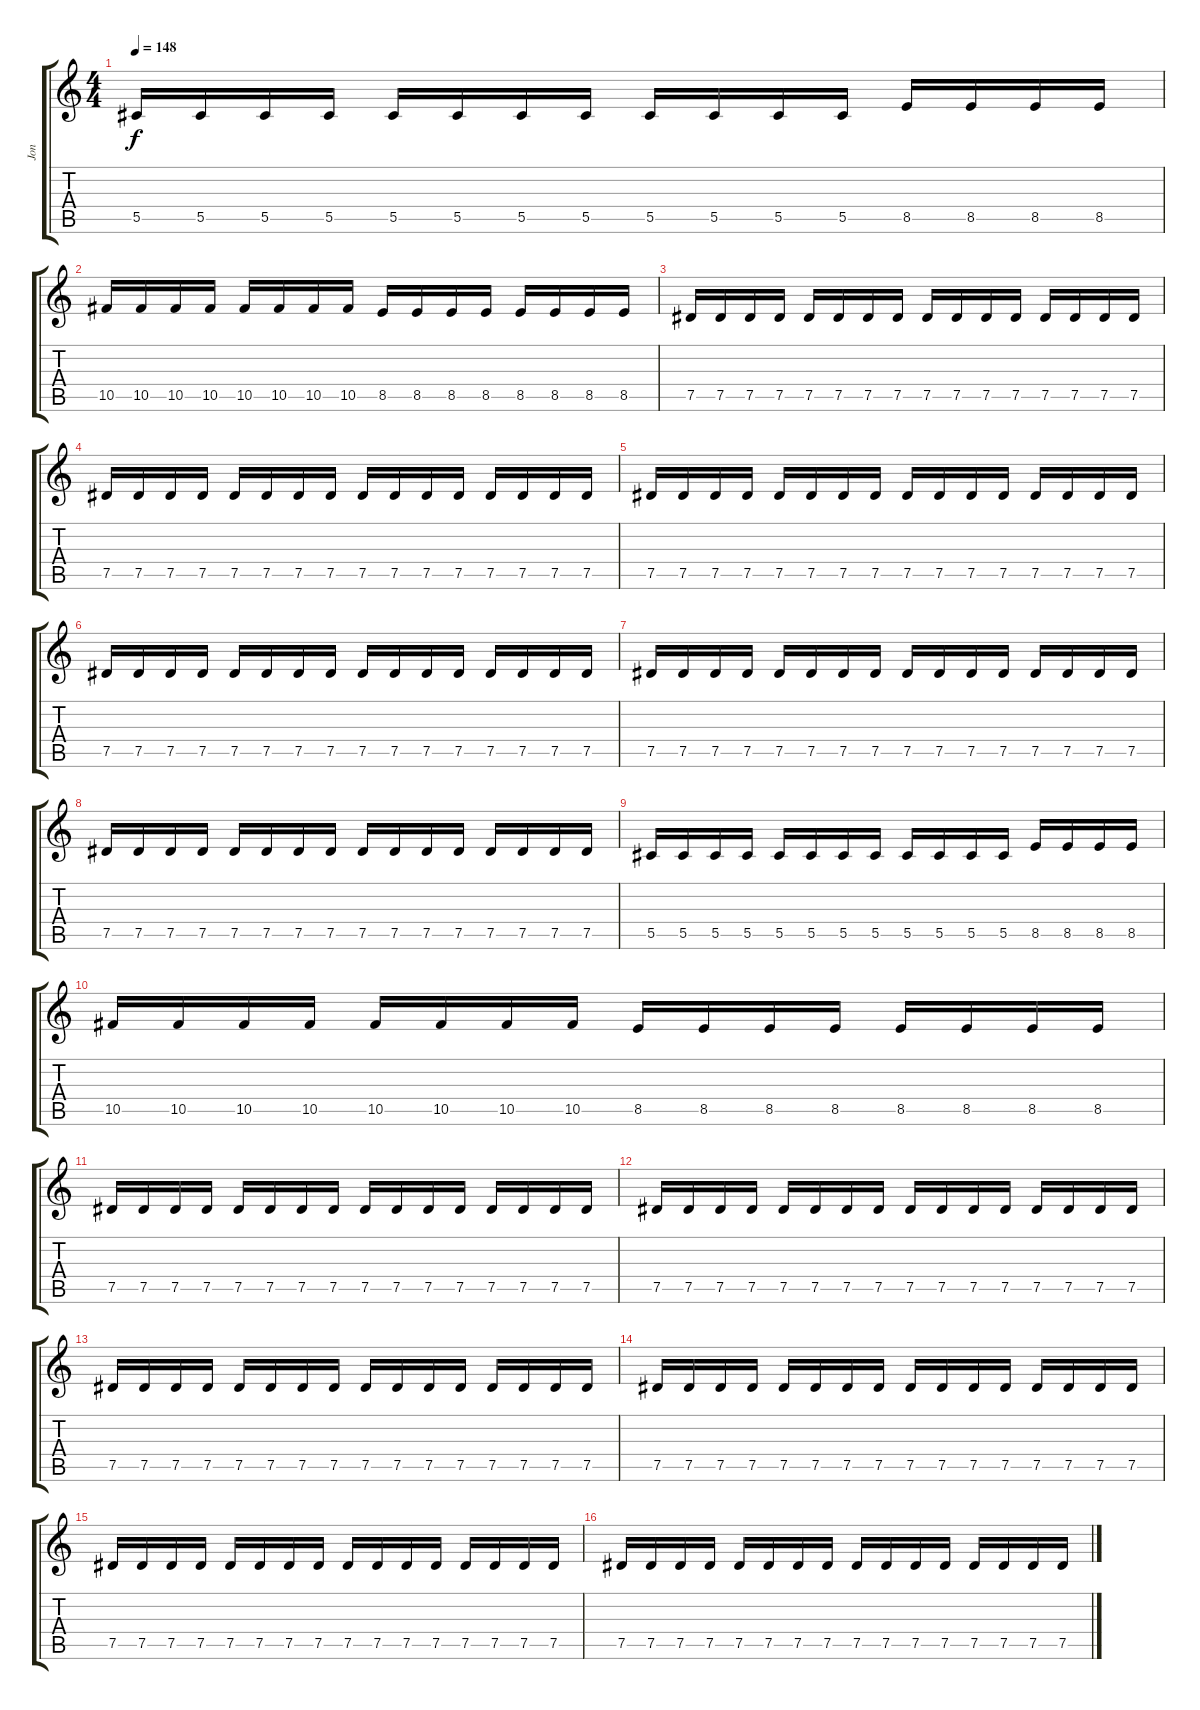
\track ("Jon" "Jon") {instrument distortionguitar}
\staff {score tabs}
\tuning (Eb4 Bb3 Gb3 Db3 Ab2 Eb2) {hide}
\ts (4 4)
\tempo 148
\clef g2
\ks c
5.5.16{dy f} 5.5.16 5.5.16 5.5.16 5.5.16 5.5.16 5.5.16 5.5.16 5.5.16 5.5.16 5.5.16 5.5.16 8.5.16 8.5.16 8.5.16 8.5.16 |
10.5.16 10.5.16 10.5.16 10.5.16 10.5.16 10.5.16 10.5.16 10.5.16 8.5.16 8.5.16 8.5.16 8.5.16 8.5.16 8.5.16 8.5.16 8.5.16 |
7.5.16 7.5.16 7.5.16 7.5.16 7.5.16 7.5.16 7.5.16 7.5.16 7.5.16 7.5.16 7.5.16 7.5.16 7.5.16 7.5.16 7.5.16 7.5.16 |
7.5.16 7.5.16 7.5.16 7.5.16 7.5.16 7.5.16 7.5.16 7.5.16 7.5.16 7.5.16 7.5.16 7.5.16 7.5.16 7.5.16 7.5.16 7.5.16 |
7.5.16 7.5.16 7.5.16 7.5.16 7.5.16 7.5.16 7.5.16 7.5.16 7.5.16 7.5.16 7.5.16 7.5.16 7.5.16 7.5.16 7.5.16 7.5.16 |
7.5.16 7.5.16 7.5.16 7.5.16 7.5.16 7.5.16 7.5.16 7.5.16 7.5.16 7.5.16 7.5.16 7.5.16 7.5.16 7.5.16 7.5.16 7.5.16 |
7.5.16 7.5.16 7.5.16 7.5.16 7.5.16 7.5.16 7.5.16 7.5.16 7.5.16 7.5.16 7.5.16 7.5.16 7.5.16 7.5.16 7.5.16 7.5.16 |
7.5.16 7.5.16 7.5.16 7.5.16 7.5.16 7.5.16 7.5.16 7.5.16 7.5.16 7.5.16 7.5.16 7.5.16 7.5.16 7.5.16 7.5.16 7.5.16 |
5.5.16 5.5.16 5.5.16 5.5.16 5.5.16 5.5.16 5.5.16 5.5.16 5.5.16 5.5.16 5.5.16 5.5.16 8.5.16 8.5.16 8.5.16 8.5.16 |
10.5.16 10.5.16 10.5.16 10.5.16 10.5.16 10.5.16 10.5.16 10.5.16 8.5.16 8.5.16 8.5.16 8.5.16 8.5.16 8.5.16 8.5.16 8.5.16 |
7.5.16 7.5.16 7.5.16 7.5.16 7.5.16 7.5.16 7.5.16 7.5.16 7.5.16 7.5.16 7.5.16 7.5.16 7.5.16 7.5.16 7.5.16 7.5.16 |
7.5.16 7.5.16 7.5.16 7.5.16 7.5.16 7.5.16 7.5.16 7.5.16 7.5.16 7.5.16 7.5.16 7.5.16 7.5.16 7.5.16 7.5.16 7.5.16 |
7.5.16 7.5.16 7.5.16 7.5.16 7.5.16 7.5.16 7.5.16 7.5.16 7.5.16 7.5.16 7.5.16 7.5.16 7.5.16 7.5.16 7.5.16 7.5.16 |
7.5.16 7.5.16 7.5.16 7.5.16 7.5.16 7.5.16 7.5.16 7.5.16 7.5.16 7.5.16 7.5.16 7.5.16 7.5.16 7.5.16 7.5.16 7.5.16 |
7.5.16 7.5.16 7.5.16 7.5.16 7.5.16 7.5.16 7.5.16 7.5.16 7.5.16 7.5.16 7.5.16 7.5.16 7.5.16 7.5.16 7.5.16 7.5.16 |
7.5.16 7.5.16 7.5.16 7.5.16 7.5.16 7.5.16 7.5.16 7.5.16 7.5.16 7.5.16 7.5.16 7.5.16 7.5.16 7.5.16 7.5.16 7.5.16
